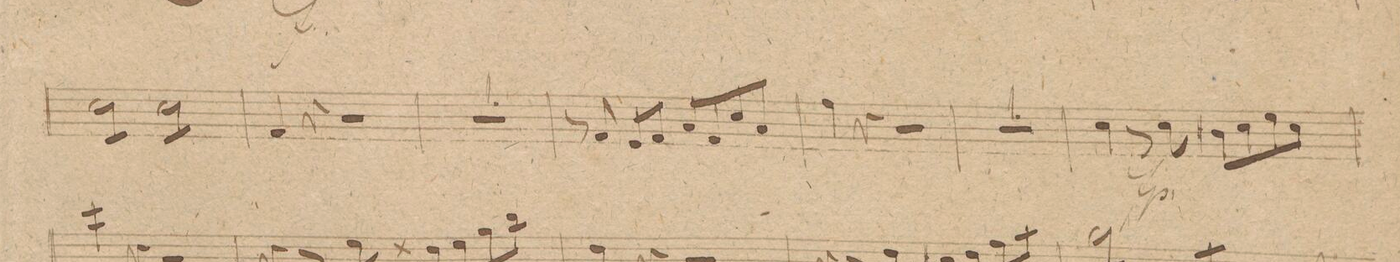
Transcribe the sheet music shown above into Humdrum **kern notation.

**kern	**dynam
*I"Basso.	*
*clefF4	*
*k[f#c#g#]	*
*met(c)	*
*M4/4	*
*tremolo	*
8E\L	.
8E\	.
8E\	.
8E\J	.
8E\L	.
8E\	.
8E\	.
8E\J	.
=158	=158
4AA/	.
4r	.
2r	.
=159	=159
1r	.
=160	=160
8r	.
8AA/	.
8GG#/L	.
8AA/J	.
8C#/L	.
8AA/	.
8E/	.
8C#/J	.
=161	=161
4A\	.
4r	.
2r	.
=162	=162
1r	.
=163	=163
4E\	.
8r	.
8E\	p
8D#X\L	.
8E\	.
8G#\	.
8E\J	.
=164	=164
*-	*-
